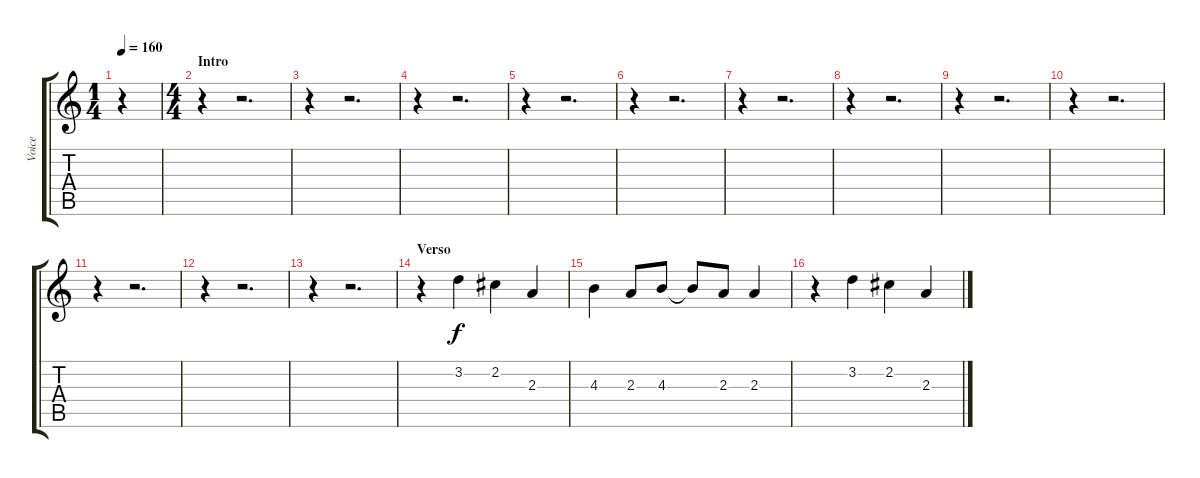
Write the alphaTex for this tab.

\track ("Voice" "Voice") {instrument electricguitarclean}
\staff {score tabs}
\tuning (E4 B3 G3 D3 A2 E2) {hide}
\ts (1 4)
\tempo 160
\clef g2
\ks c
r.4{dy f instrument electricguitarclean} |
\ts (4 4)
\section ("" "Intro")
r.4 r.2{d} |
r.4 r.2{d} |
r.4 r.2{d} |
r.4 r.2{d} |
r.4 r.2{d} |
r.4 r.2{d} |
r.4 r.2{d} |
r.4 r.2{d} |
r.4 r.2{d} |
r.4 r.2{d} |
r.4 r.2{d} |
r.4 r.2{d} |
\section ("" "Verso")
r.4 3.2.4 2.2.4 2.3.4 |
4.3.4 2.3.8 4.3.8 4.3{t}.8 2.3.8 2.3.4 |
r.4 3.2.4 2.2.4 2.3.4
